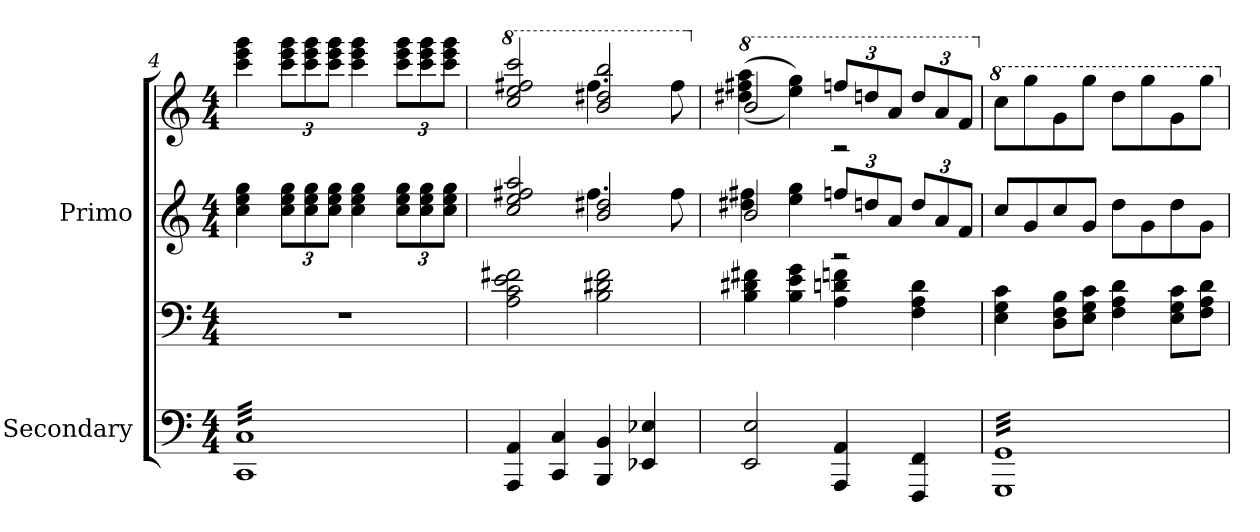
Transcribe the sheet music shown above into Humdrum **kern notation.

**kern	**kern	**kern	**kern
*part2	*part2	*part1	*part1
*staff4	*staff3	*staff2	*staff1
*I"Secondary	*	*I"Primo	*
*I'Sec.	*	*I'Prim.	*
*clefF4	*clefF4	*clefG2	*clefG2
*k[]	*k[]	*k[]	*k[]
*M4/4	*M4/4	*M4/4	*M4/4
=4	=4	=4	=4
*tremolo	*	*	*
32CC 32CLLL	1r	4cc\ 4ee\ 4gg\	4ccc\ 4eee\ 4ggg\
32CC 32C	.	.	.
32CC 32C	.	.	.
32CC 32C	.	.	.
32CC 32C	.	.	.
32CC 32C	.	.	.
32CC 32C	.	.	.
32CC 32C	.	.	.
*	*	*Xbrackettup	*Xbrackettup
32CC 32C	.	12cc\ 12ee\ 12gg\L	12ccc\ 12eee\ 12ggg\L
32CC 32C	.	.	.
32CC 32C	.	.	.
.	.	12cc\ 12ee\ 12gg\	12ccc\ 12eee\ 12ggg\
32CC 32C	.	.	.
32CC 32C	.	.	.
32CC 32C	.	.	.
.	.	12cc\ 12ee\ 12gg\J	12ccc\ 12eee\ 12ggg\J
32CC 32C	.	.	.
32CC 32C	.	.	.
32CC 32C	.	4cc\ 4ee\ 4gg\	4ccc\ 4eee\ 4ggg\
32CC 32C	.	.	.
32CC 32C	.	.	.
32CC 32C	.	.	.
32CC 32C	.	.	.
32CC 32C	.	.	.
32CC 32C	.	.	.
32CC 32C	.	.	.
32CC 32C	.	12cc\ 12ee\ 12gg\L	12ccc\ 12eee\ 12ggg\L
32CC 32C	.	.	.
32CC 32C	.	.	.
.	.	12cc\ 12ee\ 12gg\	12ccc\ 12eee\ 12ggg\
32CC 32C	.	.	.
32CC 32C	.	.	.
32CC 32C	.	.	.
.	.	12cc\ 12ee\ 12gg\J	12ccc\ 12eee\ 12ggg\J
32CC 32C	.	.	.
32CC 32CJJJ	.	.	.
*Xtremolo	*	*	*
!!LO:LB:g=z
=5	=5	=5	=5
*	*	*^	*
*	*	*	*	*8va
*	*	*	*	*^
4AAA/ 4AA/	2A\ 2c\ 2e\ 2f#X\	2cc/ 2ee/ 2ff#X/ 2aa/	2ryy	2ccc/ 2eee/ 2fff#X/ 2cccc/	2ryy
4CC/ 4C/	.	.	.	.	.
4BBB/ 4BB/	2B\ 2d#X\ 2f#\	2b/ 2dd#X/	4.ff#\	2bb/ 2ddd#X/ 2bbb/	4.fff#\
4EE-X/ 4E-X/	.	.	.	.	.
.	.	.	8ff#\	.	8fff#\
=6	=6	=6	=6	=6	=6
*	*	*	*	*X8va	*
*	*	*	*	*8va	*
2EE/ 2E/	4B\ 4d#X\ 4f#X\	2b/	4dd#X\ 4ff#X\	2bb/	((4ddd#X\ 4fff#X\ 4aaa\
.	4B\ 4e\ 4g\	.	4ee\ 4gg\	.	4eee\ 4ggg\))
4AAA/ 4AA/	4A\ 4dn\ 4fn\	12ffn/L	2r	12fffn/L	2r
.	.	12ddn/	.	12dddn/	.
.	.	12a/J	.	12aa/J	.
4FFF/ 4FF/	4F\ 4A\ 4d\	12dd/L	.	12ddd/L	.
.	.	12a/	.	12aa/	.
.	.	12f/J	.	12ff/J	.
*	*	*v	*v	*	*
*	*	*	*v	*v
=7	=7	=7	=7
*	*	*	*X8va
*	*	*	*8va
*tremolo	*	*	*
32GGG 32GGLLL	4E\ 4G\ 4c\	8cc/L	8ccc\L
32GGG 32GG	.	.	.
32GGG 32GG	.	.	.
32GGG 32GG	.	.	.
32GGG 32GG	.	8g/	8ggg\
32GGG 32GG	.	.	.
32GGG 32GG	.	.	.
32GGG 32GG	.	.	.
32GGG 32GG	8D\ 8F\ 8B\L	8cc/	8gg\
32GGG 32GG	.	.	.
32GGG 32GG	.	.	.
32GGG 32GG	.	.	.
32GGG 32GG	8E\ 8G\ 8c\J	8g/J	8ggg\J
32GGG 32GG	.	.	.
32GGG 32GG	.	.	.
32GGG 32GG	.	.	.
32GGG 32GG	4F\ 4A\ 4d\	8dd\L	8ddd\L
32GGG 32GG	.	.	.
32GGG 32GG	.	.	.
32GGG 32GG	.	.	.
32GGG 32GG	.	8g\	8ggg\
32GGG 32GG	.	.	.
32GGG 32GG	.	.	.
32GGG 32GG	.	.	.
32GGG 32GG	8E\ 8G\ 8c\L	8dd\	8gg\
32GGG 32GG	.	.	.
32GGG 32GG	.	.	.
32GGG 32GG	.	.	.
32GGG 32GG	8F\ 8A\ 8d\J	8g\J	8ggg\J
32GGG 32GG	.	.	.
32GGG 32GG	.	.	.
32GGG 32GGJJJ	.	.	.
*Xtremolo	*	*	*
*	*	*	*X8va
=	=	=	=
*-	*-	*-	*-
